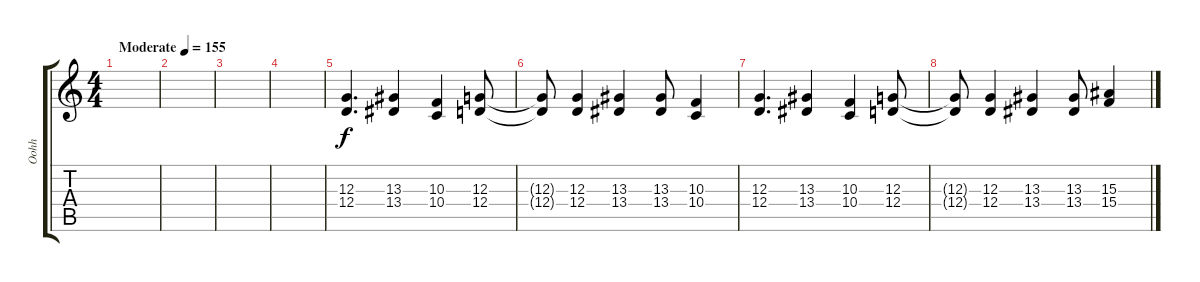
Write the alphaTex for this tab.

\track ("Oohh" "Oohh") {instrument voiceoohs}
\staff {score tabs}
\tuning (E4 B3 G3 D3 A2 D2) {hide}
\ts (4 4)
\tempo (155 "Moderate")
\clef g2
\ks c
|
|
|
|
(12.3 12.4).4{d} (13.3 13.4).4 (10.3 10.4).4 (12.3 12.4).8 |
(12.3{t} 12.4{t}).8 (12.3 12.4).4 (13.3 13.4).4 (13.3 13.4).8 (10.3 10.4).4 |
(12.3 12.4).4{d} (13.3 13.4).4 (10.3 10.4).4 (12.3 12.4).8 |
(12.3{t} 12.4{t}).8 (12.3 12.4).4 (13.3 13.4).4 (13.3 13.4).8 (15.3 15.4).4
